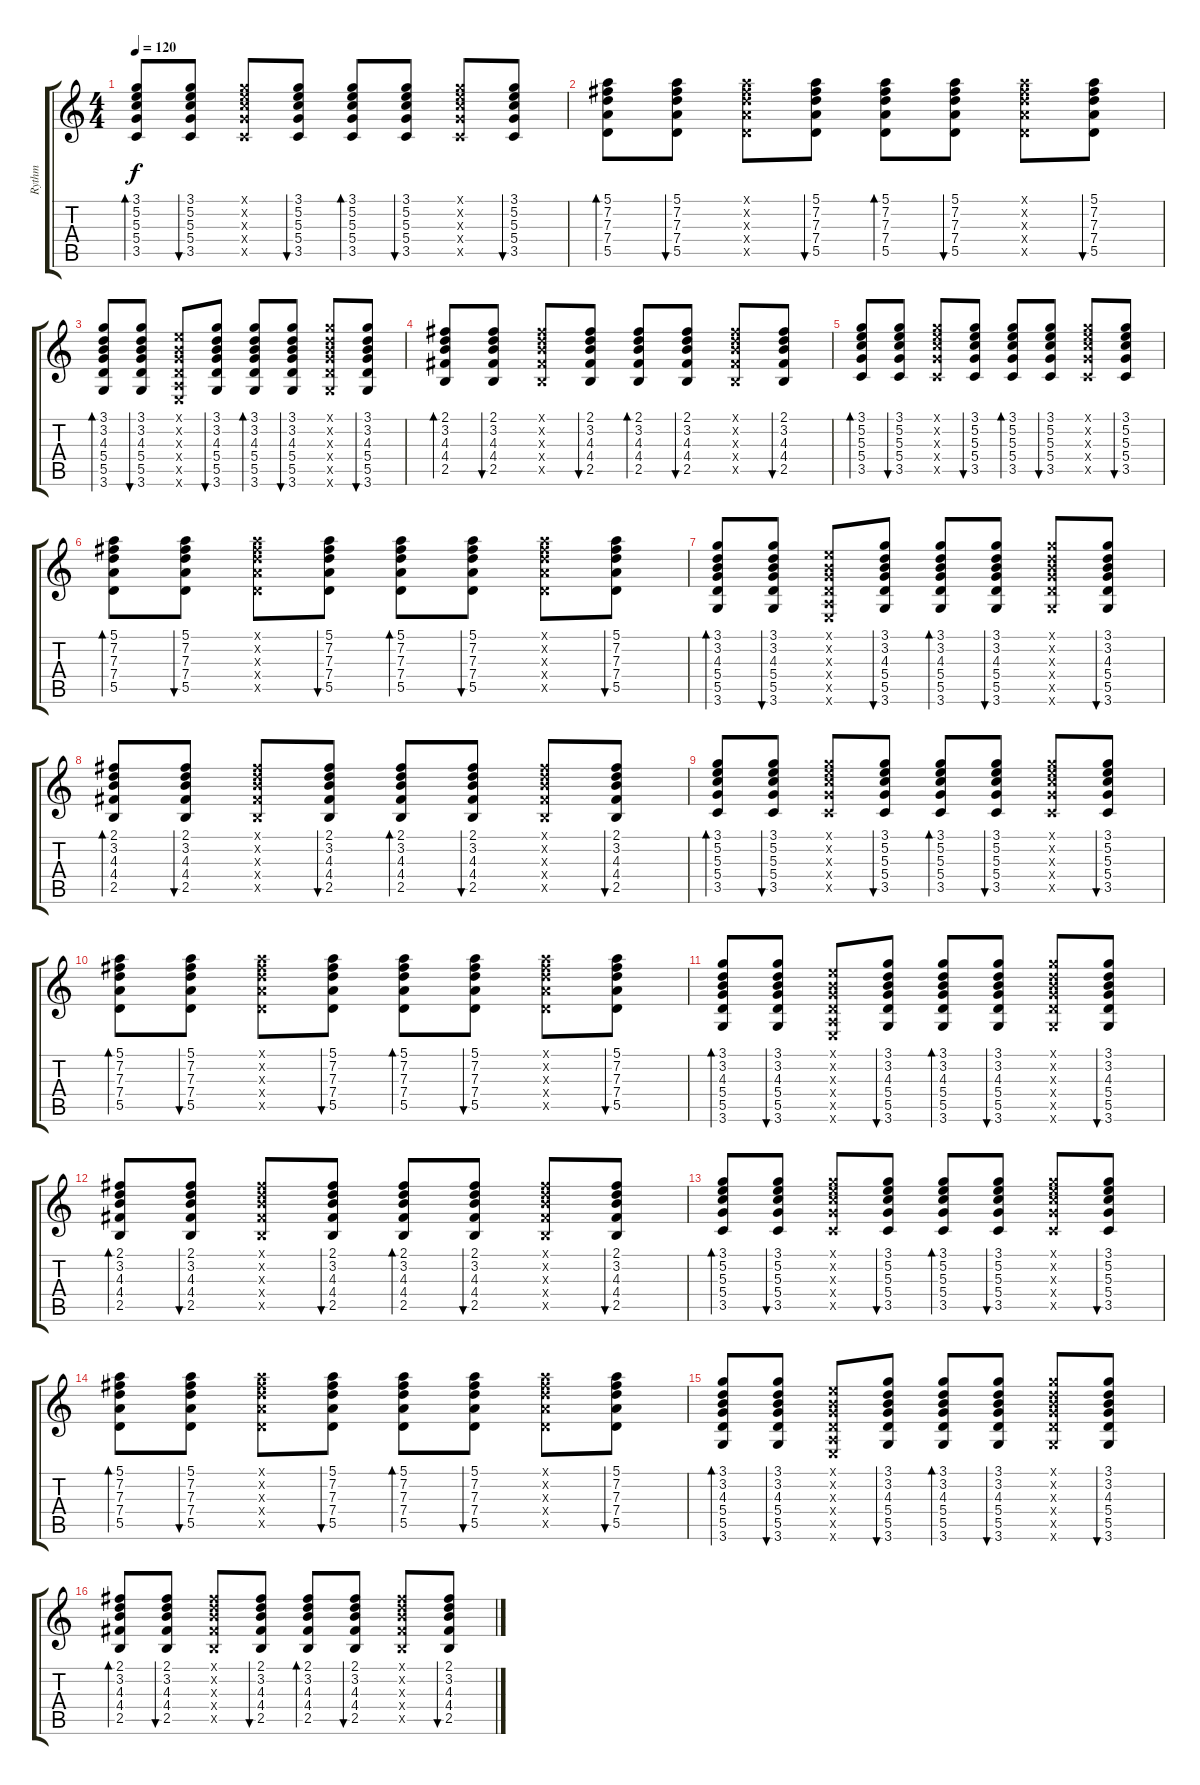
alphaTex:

\track ("Rythm" "Rythm") {instrument acousticguitarsteel}
\staff {score tabs}
\tuning (E4 B3 G3 D3 A2 E2) {hide}
\ts (4 4)
\tempo 120
\clef g2
\ks c
(3.1 5.2 5.3 5.4 3.5).8{bd 60 dy f} (3.1 5.2 5.3 5.4 3.5).8{bu 60} (3.1{x} 5.2{x} 5.3{x} 5.4{x} 3.5{x}).8 (3.1 5.2 5.3 5.4 3.5).8{bu 60} (3.1 5.2 5.3 5.4 3.5).8{bd 60} (3.1 5.2 5.3 5.4 3.5).8{bu 60} (3.1{x} 5.2{x} 5.3{x} 5.4{x} 3.5{x}).8 (3.1 5.2 5.3 5.4 3.5).8{bu 60} |
(5.1 7.2 7.3 7.4 5.5).8{bd 60} (5.1 7.2 7.3 7.4 5.5).8{bu 60} (5.1{x} 7.2{x} 7.3{x} 7.4{x} 5.5{x}).8 (5.1 7.2 7.3 7.4 5.5).8{bu 60} (5.1 7.2 7.3 7.4 5.5).8{bd 60} (5.1 7.2 7.3 7.4 5.5).8{bu 60} (5.1{x} 7.2{x} 7.3{x} 7.4{x} 5.5{x}).8 (5.1 7.2 7.3 7.4 5.5).8{bu 60} |
(3.1 3.2 4.3 5.4 5.5 3.6).8{bd 60} (3.1 3.2 4.3 5.4 5.5 3.6).8{bu 60} (0.1{x} 0.2{x} 0.3{x} 0.4{x} 0.5{x} 0.6{x}).8 (3.1 3.2 4.3 5.4 5.5 3.6).8{bu 60} (3.1 3.2 4.3 5.4 5.5 3.6).8{bd 60} (3.1 3.2 4.3 5.4 5.5 3.6).8{bu 60} (3.1{x} 3.2{x} 4.3{x} 5.4{x} 5.5{x} 3.6{x}).8 (3.1 3.2 4.3 5.4 5.5 3.6).8{bu 60} |
(2.1 3.2 4.3 4.4 2.5).8{bd 60} (2.1 3.2 4.3 4.4 2.5).8{bu 60} (2.1{x} 3.2{x} 4.3{x} 4.4{x} 2.5{x}).8 (2.1 3.2 4.3 4.4 2.5).8{bu 60} (2.1 3.2 4.3 4.4 2.5).8{bd 120} (2.1 3.2 4.3 4.4 2.5).8{bu 60} (2.1{x} 3.2{x} 4.3{x} 4.4{x} 2.5{x}).8 (2.1 3.2 4.3 4.4 2.5).8{bu 60} |
(3.1 5.2 5.3 5.4 3.5).8{bd 60} (3.1 5.2 5.3 5.4 3.5).8{bu 60} (3.1{x} 5.2{x} 5.3{x} 5.4{x} 3.5{x}).8 (3.1 5.2 5.3 5.4 3.5).8{bu 60} (3.1 5.2 5.3 5.4 3.5).8{bd 60} (3.1 5.2 5.3 5.4 3.5).8{bu 60} (3.1{x} 5.2{x} 5.3{x} 5.4{x} 3.5{x}).8 (3.1 5.2 5.3 5.4 3.5).8{bu 60} |
(5.1 7.2 7.3 7.4 5.5).8{bd 60} (5.1 7.2 7.3 7.4 5.5).8{bu 60} (5.1{x} 7.2{x} 7.3{x} 7.4{x} 5.5{x}).8 (5.1 7.2 7.3 7.4 5.5).8{bu 60} (5.1 7.2 7.3 7.4 5.5).8{bd 60} (5.1 7.2 7.3 7.4 5.5).8{bu 60} (5.1{x} 7.2{x} 7.3{x} 7.4{x} 5.5{x}).8 (5.1 7.2 7.3 7.4 5.5).8{bu 60} |
(3.1 3.2 4.3 5.4 5.5 3.6).8{bd 60} (3.1 3.2 4.3 5.4 5.5 3.6).8{bu 60} (0.1{x} 0.2{x} 0.3{x} 0.4{x} 0.5{x} 0.6{x}).8 (3.1 3.2 4.3 5.4 5.5 3.6).8{bu 60} (3.1 3.2 4.3 5.4 5.5 3.6).8{bd 60} (3.1 3.2 4.3 5.4 5.5 3.6).8{bu 60} (3.1{x} 3.2{x} 4.3{x} 5.4{x} 5.5{x} 3.6{x}).8 (3.1 3.2 4.3 5.4 5.5 3.6).8{bu 60} |
(2.1 3.2 4.3 4.4 2.5).8{bd 60} (2.1 3.2 4.3 4.4 2.5).8{bu 60} (2.1{x} 3.2{x} 4.3{x} 4.4{x} 2.5{x}).8 (2.1 3.2 4.3 4.4 2.5).8{bu 60} (2.1 3.2 4.3 4.4 2.5).8{bd 120} (2.1 3.2 4.3 4.4 2.5).8{bu 60} (2.1{x} 3.2{x} 4.3{x} 4.4{x} 2.5{x}).8 (2.1 3.2 4.3 4.4 2.5).8{bu 60} |
(3.1 5.2 5.3 5.4 3.5).8{bd 60} (3.1 5.2 5.3 5.4 3.5).8{bu 60} (3.1{x} 5.2{x} 5.3{x} 5.4{x} 3.5{x}).8 (3.1 5.2 5.3 5.4 3.5).8{bu 60} (3.1 5.2 5.3 5.4 3.5).8{bd 60} (3.1 5.2 5.3 5.4 3.5).8{bu 60} (3.1{x} 5.2{x} 5.3{x} 5.4{x} 3.5{x}).8 (3.1 5.2 5.3 5.4 3.5).8{bu 60} |
(5.1 7.2 7.3 7.4 5.5).8{bd 60} (5.1 7.2 7.3 7.4 5.5).8{bu 60} (5.1{x} 7.2{x} 7.3{x} 7.4{x} 5.5{x}).8 (5.1 7.2 7.3 7.4 5.5).8{bu 60} (5.1 7.2 7.3 7.4 5.5).8{bd 60} (5.1 7.2 7.3 7.4 5.5).8{bu 60} (5.1{x} 7.2{x} 7.3{x} 7.4{x} 5.5{x}).8 (5.1 7.2 7.3 7.4 5.5).8{bu 60} |
(3.1 3.2 4.3 5.4 5.5 3.6).8{bd 60} (3.1 3.2 4.3 5.4 5.5 3.6).8{bu 60} (0.1{x} 0.2{x} 0.3{x} 0.4{x} 0.5{x} 0.6{x}).8 (3.1 3.2 4.3 5.4 5.5 3.6).8{bu 60} (3.1 3.2 4.3 5.4 5.5 3.6).8{bd 60} (3.1 3.2 4.3 5.4 5.5 3.6).8{bu 60} (3.1{x} 3.2{x} 4.3{x} 5.4{x} 5.5{x} 3.6{x}).8 (3.1 3.2 4.3 5.4 5.5 3.6).8{bu 60} |
(2.1 3.2 4.3 4.4 2.5).8{bd 60} (2.1 3.2 4.3 4.4 2.5).8{bu 60} (2.1{x} 3.2{x} 4.3{x} 4.4{x} 2.5{x}).8 (2.1 3.2 4.3 4.4 2.5).8{bu 60} (2.1 3.2 4.3 4.4 2.5).8{bd 120} (2.1 3.2 4.3 4.4 2.5).8{bu 60} (2.1{x} 3.2{x} 4.3{x} 4.4{x} 2.5{x}).8 (2.1 3.2 4.3 4.4 2.5).8{bu 60} |
(3.1 5.2 5.3 5.4 3.5).8{bd 60} (3.1 5.2 5.3 5.4 3.5).8{bu 60} (3.1{x} 5.2{x} 5.3{x} 5.4{x} 3.5{x}).8 (3.1 5.2 5.3 5.4 3.5).8{bu 60} (3.1 5.2 5.3 5.4 3.5).8{bd 60} (3.1 5.2 5.3 5.4 3.5).8{bu 60} (3.1{x} 5.2{x} 5.3{x} 5.4{x} 3.5{x}).8 (3.1 5.2 5.3 5.4 3.5).8{bu 60} |
(5.1 7.2 7.3 7.4 5.5).8{bd 60} (5.1 7.2 7.3 7.4 5.5).8{bu 60} (5.1{x} 7.2{x} 7.3{x} 7.4{x} 5.5{x}).8 (5.1 7.2 7.3 7.4 5.5).8{bu 60} (5.1 7.2 7.3 7.4 5.5).8{bd 60} (5.1 7.2 7.3 7.4 5.5).8{bu 60} (5.1{x} 7.2{x} 7.3{x} 7.4{x} 5.5{x}).8 (5.1 7.2 7.3 7.4 5.5).8{bu 60} |
(3.1 3.2 4.3 5.4 5.5 3.6).8{bd 60} (3.1 3.2 4.3 5.4 5.5 3.6).8{bu 60} (0.1{x} 0.2{x} 0.3{x} 0.4{x} 0.5{x} 0.6{x}).8 (3.1 3.2 4.3 5.4 5.5 3.6).8{bu 60} (3.1 3.2 4.3 5.4 5.5 3.6).8{bd 60} (3.1 3.2 4.3 5.4 5.5 3.6).8{bu 60} (3.1{x} 3.2{x} 4.3{x} 5.4{x} 5.5{x} 3.6{x}).8 (3.1 3.2 4.3 5.4 5.5 3.6).8{bu 60} |
(2.1 3.2 4.3 4.4 2.5).8{bd 60} (2.1 3.2 4.3 4.4 2.5).8{bu 60} (2.1{x} 3.2{x} 4.3{x} 4.4{x} 2.5{x}).8 (2.1 3.2 4.3 4.4 2.5).8{bu 60} (2.1 3.2 4.3 4.4 2.5).8{bd 120} (2.1 3.2 4.3 4.4 2.5).8{bu 60} (2.1{x} 3.2{x} 4.3{x} 4.4{x} 2.5{x}).8 (2.1 3.2 4.3 4.4 2.5).8{bu 60}
